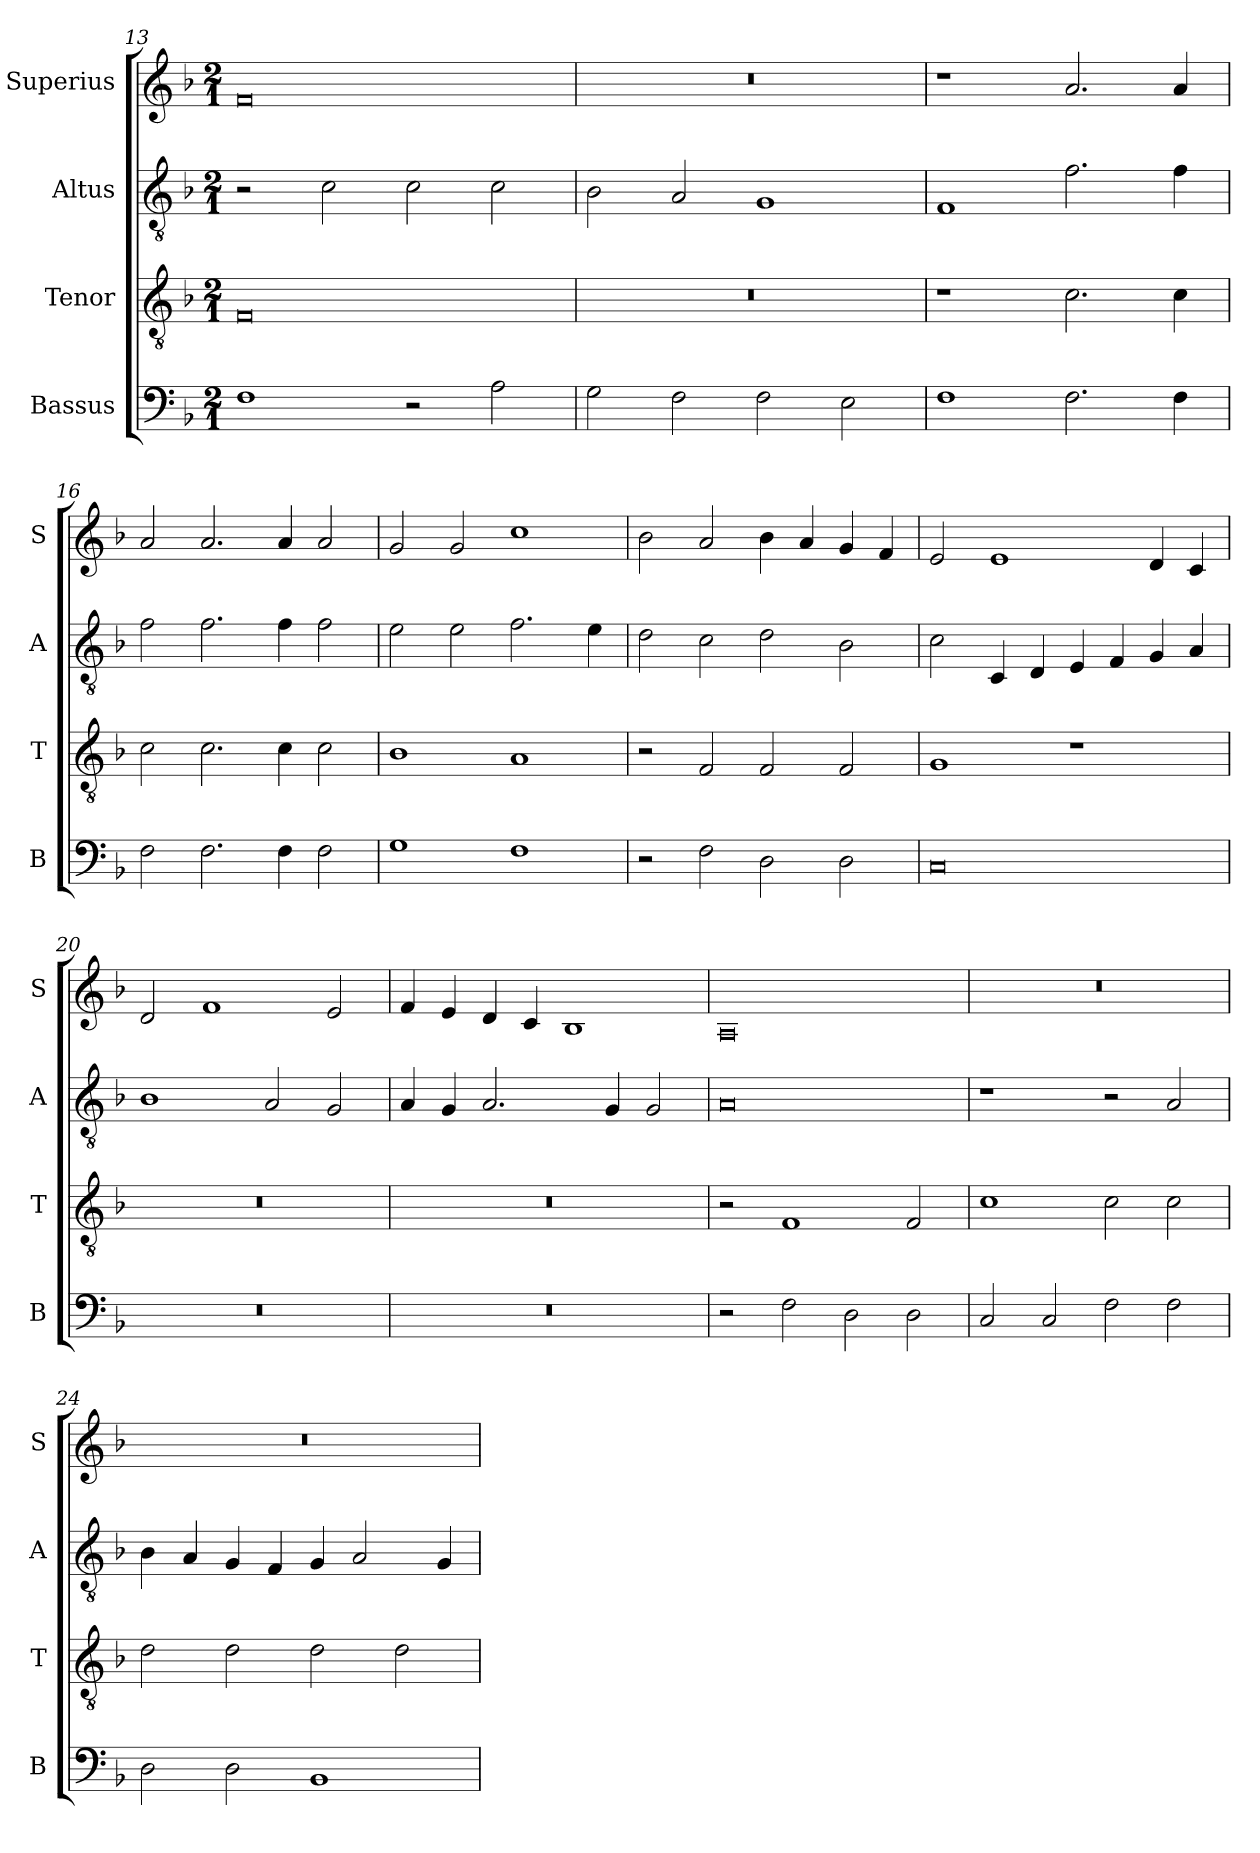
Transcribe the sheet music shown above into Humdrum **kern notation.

**kern	**kern	**kern	**kern
*part4	*part3	*part2	*part1
*staff4	*staff3	*staff2	*staff1
*I"Bassus	*I"Tenor	*I"Altus	*I"Superius
*I'B	*I'T	*I'A	*I'S
*clefF4	*clefGv2	*clefGv2	*clefG2
*k[b-]	*k[b-]	*k[b-]	*k[b-]
*M2/1	*M2/1	*M2/1	*M2/1
=13	=13	=13	=13
1F	0F	2r	0f
.	.	2c\	.
2r	.	2c\	.
2A\	.	2c\	.
=14	=14	=14	=14
2G\	0r	2B-\	0r
2F\	.	2A/	.
2F\	.	1G	.
2E\	.	.	.
=15	=15	=15	=15
1F	1r	1F	1r
2.F\	2.c\	2.f\	2.a/
4F\	4c\	4f\	4a/
=16	=16	=16	=16
2F\	2c\	2f\	2a/
2.F\	2.c\	2.f\	2.a/
4F\	4c\	4f\	4a/
2F\	2c\	2f\	2a/
=17	=17	=17	=17
1G	1B-	2e\	2g/
.	.	2e\	2g/
1F	1A	2.f\	1cc
.	.	4e\	.
=18	=18	=18	=18
2r	2r	2d\	2b-\
2F\	2F/	2c\	2a/
2D\	2F/	2d\	4b-\
.	.	.	4a/
2D\	2F/	2B-\	4g/
.	.	.	4f/
=19	=19	=19	=19
0C	1G	2c\	2e/
.	.	4C/	1e
.	.	4D/	.
.	1r	4E/	.
.	.	4F/	.
.	.	4G/	4d/
.	.	4A/	4c/
=20	=20	=20	=20
0r	0r	1B-	2d/
.	.	.	1f
.	.	2A/	.
.	.	2G/	2e/
=21	=21	=21	=21
0r	0r	4A/	4f/
.	.	4G/	4e/
.	.	2.A/	4d/
.	.	.	4c/
.	.	.	1B-
.	.	4G/	.
.	.	2G/	.
=22	=22	=22	=22
2r	2r	0A	0A
2F\	1F	.	.
2D\	.	.	.
2D\	2F/	.	.
=23	=23	=23	=23
2C/	1c	1r	0r
2C/	.	.	.
2F\	2c\	2r	.
2F\	2c\	2A/	.
=24	=24	=24	=24
2D\	2d\	4B-\	0r
.	.	4A/	.
2D\	2d\	4G/	.
.	.	4F/	.
1BB-	2d\	4G/	.
.	.	2A/	.
.	2d\	.	.
.	.	4G/	.
=	=	=	=
*-	*-	*-	*-
